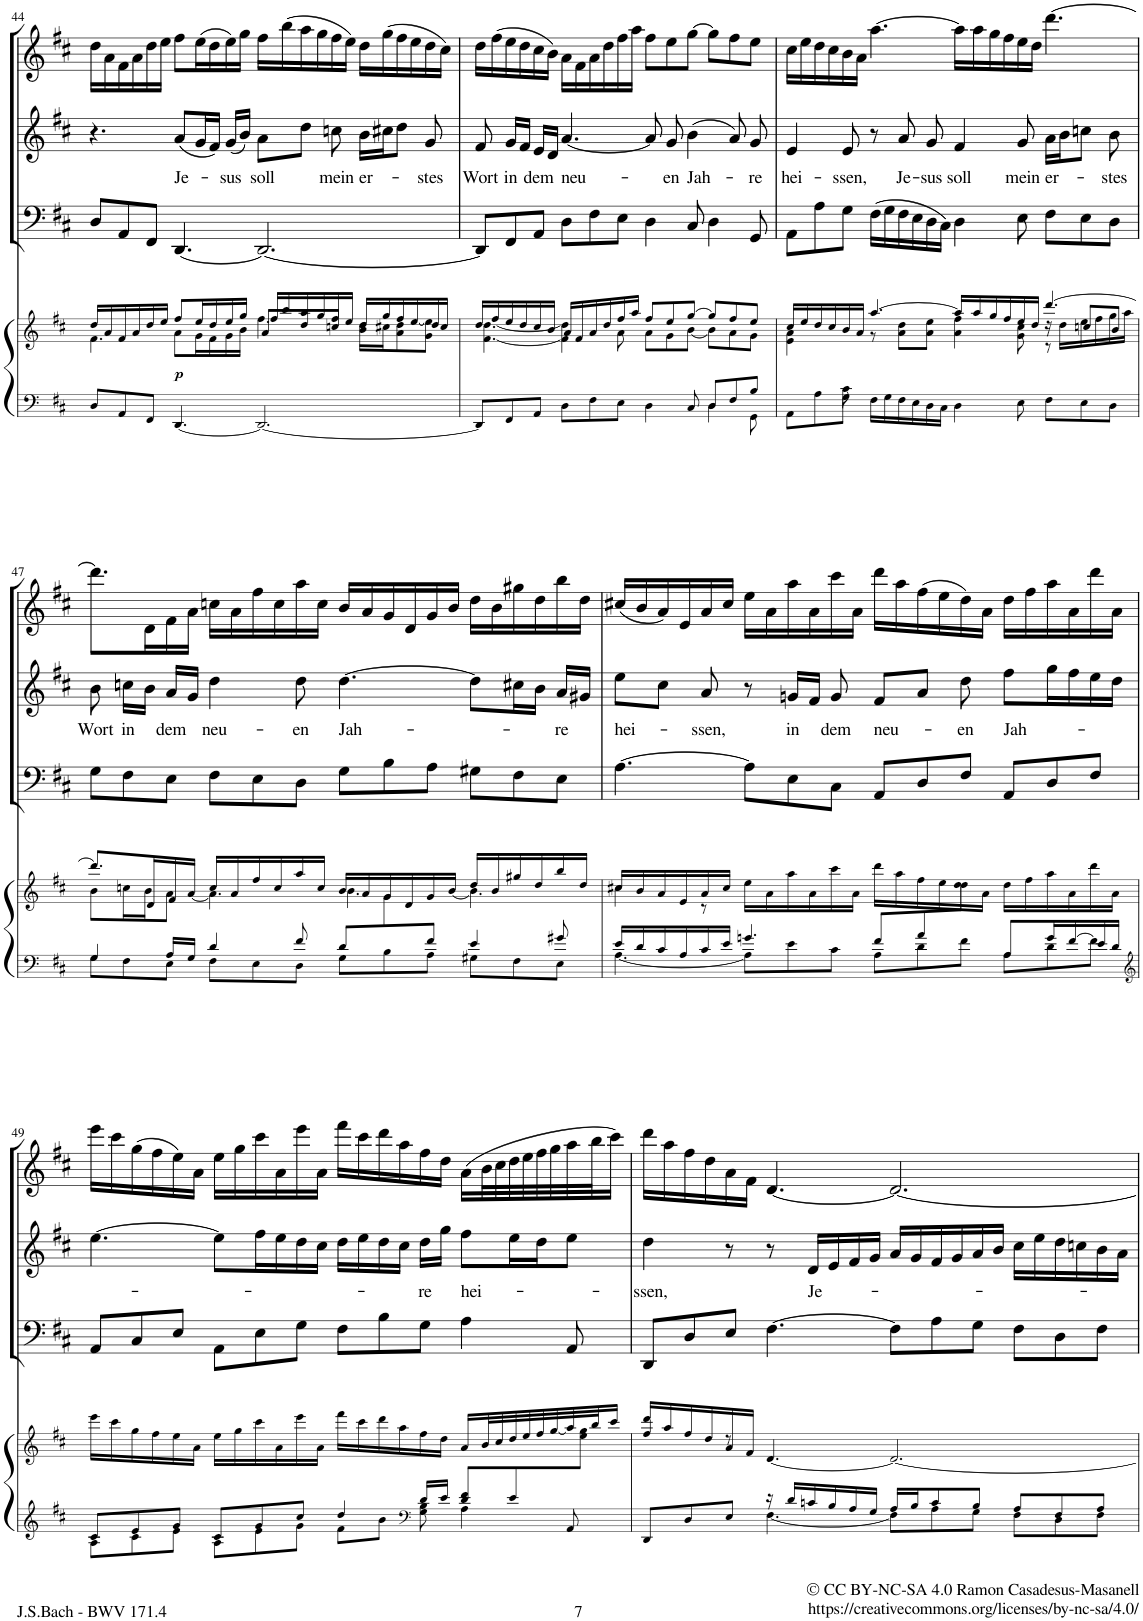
**kern	**kern	**dynam	**kern	**kern	**text	**kern
*part4	*part4	*part4	*part3	*part2	*part2	*part1
*staff5	*staff4	*staff4/5	*staff3	*staff2	*staff2	*staff1
*I"Piano reduction	*	*	*I"Continuo	*I"Soprano	*	*I"Violino solo
*I'Pno	*	*	*	*	*	*I'Vln
!!LO:PB:g=z
*clefF4	*clefG2	*	*clefF4	*clefG2	*	*clefG2
*k[f#c#]	*k[f#c#]	*	*k[f#c#]	*k[f#c#]	*	*k[f#c#]
*M12/8	*M12/8	*	*M12/8	*M12/8	*	*M12/8
=44	=44	=44	=44	=44	=44	=44
*	*^	*	*	*	*	*
*	*	*^	*	*	*	*	*
8D/L	16dd/LL	4.f#\	2.ryy	.	8D/L	4.r	.	16dd\LL
.	16a/	.	.	.	.	.	.	16a\
8AA/	16f#/	.	.	.	8AA/	.	.	16f#\
.	16a/	.	.	.	.	.	.	16a\
8FF#/J	16dd/	.	.	.	8FF#/J	.	.	16dd\
.	16ee/JJ	.	.	.	.	.	.	16ee\JJ
!	!	!	!	!LO:DY:b	!	!	!LO:LY:b	!
[4.DD/	8ff#/L	8a\L	.	p	[4.DD/	(8a/L	Je-	8ff#\L
.	16ee/L	16g\L	.	.	.	16g/L	.	(16ee\L
.	16dd/	16f#\	.	.	.	16f#/JJ)	.	16dd\
!	!	!	!	!	!	!	!LO:LY:b	!
.	16ee/	16g\	.	.	.	(16g/LL	-sus	16ee\)
.	16gg/JJ	16b\JJ	.	.	.	16b/JJ)	.	16gg\JJ
!	!	!	!	!	!	!	!LO:LY:b	!
2.DD/_	16ff#/LL	4.ff#\	8a/L	.	2.DD/_	8a\L	soll	16ff#\LL
.	16bb/	.	.	.	.	.	.	(16bb\
.	16aa/	.	8dd/	.	.	8dd\J	.	16aa\
.	16gg/	.	.	.	.	.	.	16gg\
!	!	!	!	!	!	!	!LO:LY:b	!
.	16ff#/	.	8ccn/J	.	.	8ccn\	mein	16ff#\
.	16ee/JJ	.	.	.	.	.	.	16ee\JJ)
!	!	!	!	!	!	!	!LO:LY:b	!
.	16dd/LL	16b\ 16dd\LL	4.ryy	.	.	16b\LL	er-	16dd\LL
.	16gg/	16cc#X\J	.	.	.	16cc#X\J	.	(16gg\
.	16ff#/	8a\ 8dd\	.	.	.	8dd\J	.	16ff#\
.	[<16ee/	.	.	.	.	.	.	16ee\
!	!	!	!	!	!	!	!LO:LY:b	!
.	16dd/	8g\ 8ee\]J	.	.	.	8g/	-stes	16dd\
.	16cc#/JJ	.	.	.	.	.	.	16cc#\JJ)
*	*	*v	*v	*	*	*	*	*
=45	=45	=45	=45	=45	=45	=45	=45
*^	*	*	*	*	*	*	*
!	!	!	!	!	!	!	!LO:LY:b	!
8DD/L]	2.ryy	16dd/LL	[4.f#\ [4.dd\	.	8DD/L]	8f#/	Wort	16dd\LL
.	.	16ff#/	.	.	.	.	.	(16ff#\
!	!	!	!	!	!	!	!LO:LY:b	!
8FF#/	.	16ee/	.	.	8FF#/	16g/LL	in	16ee\
.	.	16dd/	.	.	.	16f#/JJ	.	16dd\
!	!	!	!	!	!	!	!LO:LY:b	!
8AA/J	.	16cc#/	.	.	8AA/J	16e/LL	dem	16cc#\
.	.	16b/JJ	.	.	.	16d/JJ	.	16b\JJ)
!	!	!	!	!	!	!	!LO:LY:b	!
8D\L	.	16a/LL	4f#\] 4dd\]	.	8D\L	[4.a/	neu-	16a\LL
.	.	16f#/	.	.	.	.	.	16f#\
8F#\	.	16a/	.	.	8F#\	.	.	16a\
.	.	16dd/	.	.	.	.	.	16dd\
8E\J	.	16ff#/	8a\	.	8E\J	.	.	16ff#\
.	.	16aa/JJ	.	.	.	.	.	16aa\JJ
4D\	4.ryy	8ff#/L	8a\L	.	4D\	8a/]	.	8ff#\L
!	!	!	!	!	!	!	!LO:LY:b	!
.	.	8ee/	8g\	.	.	8g/	-en	8ee\
!	!	!	!	!	!	!	!LO:LY:b	!
8C#/	.	[8gg/J	[8b\J	.	8C#/	(4b\	Jah-	[8gg\J
8D/L	4D\	8gg/L]	8b\L]	.	4D\	.	.	8gg\L]
8F#/	.	8ff#/	8a\	.	.	8a/)	.	8ff#\
!	!	!	!	!	!	!	!LO:LY:b	!
8B/J	8GG\	8ee/J	8g\J	.	8GG/	8g/	-re	8ee\J
=46	=46	=46	=46	=46	=46	=46	=46	=46
*	*	*	*^	*	*	*	*	*
!	!	!	!	!	!	!	!	!LO:LY:b	!
4ryy	8AA\L	16cc#/LL	4e\ 4a\	2.ryy	.	8AA\L	4e/	hei-	16cc#\LL
.	.	16ee/	.	.	.	.	.	.	16ee\
.	8A\	16dd/	.	.	.	8A\	.	.	16dd\
.	.	16cc#/	.	.	.	.	.	.	16cc#\
!	!	!	!	!	!	!	!	!LO:LY:b	!
8c#\	8G\J	16b/	8ryy	.	.	8G\J	8e/	-ssen,	16b\
.	.	16a/JJ	.	.	.	.	.	.	16a\JJ
1ryy	16F#\LL	[4.aa/	8r	.	.	(16F#\LL	8r	.	[4.aa\
.	16G\	.	.	.	.	16G\	.	.	.
!	!	!	!	!	!	!	!	!LO:LY:b	!
.	16F#\	.	8a\ 8dd\L	.	.	16F#\	8a/	Je-	.
.	16E\	.	.	.	.	16E\	.	.	.
!	!	!	!	!	!	!	!	!LO:LY:b	!
.	16D\	.	8a\ 8ee\J	.	.	16D\	8g/	-sus	.
.	16C#\JJ	.	.	.	.	16C#\JJ)	.	.	.
!	!	!	!	!	!	!	!	!LO:LY:b	!
.	4D\	16aa/LL]	4a\ 4ff#\	4.ryy	.	4D\	4f#/	soll	16aa\LL]
.	.	16aa/	.	.	.	.	.	.	16aa\
.	.	16gg/	.	.	.	.	.	.	16gg\
.	.	16ff#/	.	.	.	.	.	.	16ff#\
!	!	!	!	!	!	!	!	!LO:LY:b	!
.	8E\	16ee/	8g\ 8cc#\	.	.	8E\	8g/	mein	16ee\
.	.	16dd/JJ	.	.	.	.	.	.	16dd\JJ
!	!	!	!	!	!	!	!	!LO:LY:b	!
.	8F#\L	[4.ddd/	16r	8r	.	8F#\L	16a\LL	er-	[4.ddd\
.	.	.	16dd\LL	.	.	.	16b\J	.	.
.	8E\	.	16ee\	8ccn/L	.	8E\	8ccn\J	.	.
.	.	.	16ff#\	.	.	.	.	.	.
!	!	!	!	!	!	!	!	!LO:LY:b	!
8ryy	8D\J	.	16gg\	8b/J	.	8D\J	8b\	-stes	.
.	.	.	16aa\JJ	.	.	.	.	.	.
!!LO:LB:g=z
=47	=47	=47	=47	=47	=47	=47	=47	=47	=47
!	!	!	!	!	!	!	!	!LO:LY:b	!
4G/	8G\L	8.ddd/L]	8b\L	2..ryy	.	8G\L	8b\	Wort	8.ddd\L]
!	!	!	!	!	!	!	!	!LO:LY:b	!
.	8F#\	.	16ccn\L	.	.	8F#\	16ccn\LL	in	.
.	.	16d/L	16b\J	.	.	.	16b\JJ	.	16d\L
!	!	!	!	!	!	!	!	!LO:LY:b	!
16A/LL	8E\J	16f#/	8a\J	.	.	8E\J	16a/LL	dem	16f#\
16G/JJ	.	[<16a/JJ	.	.	.	.	16g/JJ	.	16a\JJ
!	!	!	!	!	!	!	!	!LO:LY:b	!
4d/	8F#\L	16cc/LL	4.a\]	.	.	8F#\L	4dd\	neu-	16ccn\LL
.	.	16a/	.	.	.	.	.	.	16a\
.	8E\	16ff#/	.	.	.	8E\	.	.	16ff#\
.	.	16cc/	.	.	.	.	.	.	16cc\
!	!	!	!	!	!	!	!	!LO:LY:b	!
8f#/	8D\J	16aa/	.	.	.	8D\J	8dd\	-en	16aa\
.	.	16cc/JJ	.	.	.	.	.	.	16cc\JJ
!	!	!	!	!	!	!	!	!LO:LY:b	!
8d/L	8G\L	16b/LL	4.b\	.	.	8G\L	[4.dd\	Jah-	16b/LL
.	.	16a/	.	.	.	.	.	.	16a/
8ryy	8B\	16g/	.	8g\	.	8B\	.	.	16g/
.	.	16d/	.	.	.	.	.	.	16d/
8f#/J	8A\J	16g/	.	2ryy	.	8A\J	.	.	16g/
.	.	[<16b/JJ	.	.	.	.	.	.	16b/JJ
4e/	8G#X\L	16dd/LL	4.b\]	.	.	8G#X\L	8dd\L]	.	16dd\LL
.	.	16b/	.	.	.	.	.	.	16b\
.	8F#\	16gg#X/	.	.	.	8F#\	16cc#X\L	.	16gg#X\
.	.	16dd/	.	.	.	.	16b\JJ	.	16dd\
!	!	!	!	!	!	!	!	!LO:LY:b	!
8g#X/	8E\J	16bb/	.	.	.	8E\J	16a/LL	-re	16bb\
.	.	16dd/JJ	.	.	.	.	16g#X/JJ	.	16dd\JJ
=48	=48	=48	=48	=48	=48	=48	=48	=48	=48
!	!	!	!	!	!	!	!	!LO:LY:b	!
16e/LL	[4.A\	16cc#X/LL	4cc#\	1ryy	.	[4.A\	8ee\L	hei-	(16cc#X/LL
16d/	.	16b/	.	.	.	.	.	.	16b/
16c#/	.	16a/	.	.	.	.	8cc#\J	.	16a/)
16A/	.	16e/	.	.	.	.	.	.	16e/
!	!	!	!	!	!	!	!	!LO:LY:b	!
16c#/	.	16a/	8r	.	.	.	8a/	-ssen,	16a/
16e/JJ	.	16cc#/JJ	.	.	.	.	.	.	16cc#/JJ
4.gn/	8A\L]	16ee\LL	4.ryy	.	.	8A\L]	8r	.	16ee\LL
.	.	16a\	.	.	.	.	.	.	16a\
!	!	!	!	!	!	!	!	!LO:LY:b	!
.	8e\	16aa\	.	.	.	8E\	16gn/LL	in	16aa\
.	.	16a\	.	.	.	.	16f#/JJ	.	16a\
!	!	!	!	!	!	!	!	!LO:LY:b	!
.	8c#\J	16ccc#\	.	.	.	8C#\J	8g/	dem	16ccc#\
.	.	16a\JJ	.	.	.	.	.	.	16a\JJ
!	!	!	!	!	!	!	!	!LO:LY:b	!
8f#/L	8A\L	16ddd\LL	4.ryy	.	.	8AA/L	8f#/L	neu-	16ddd\LL
.	.	16aa\	.	.	.	.	.	.	16aa\
8a/	8d\	16ff#\	.	.	.	8D/	8a/J	.	(16ff#\
.	.	16ee\	.	.	.	.	.	.	16ee\
!	!	!	!	!	!	!	!	!LO:LY:b	!
8ryy	8f#\J	16dd\	.	8dd\J	.	8F#/J	8dd\	-en	16dd\)
.	.	16a\JJ	.	.	.	.	.	.	16a\JJ
!	!	!	!	!	!	!	!	!LO:LY:b	!
8A/L	8A\L	16dd\LL	4.ryy	4.ryy	.	8AA/L	8ff#\L	Jah-	16dd\LL
.	.	16ff#\	.	.	.	.	.	.	16ff#\
16g/L	8d\	16aa\	.	.	.	8D/	16gg\L	.	16aa\
[16f#/	.	16a\	.	.	.	.	16ff#\	.	16a\
16e/	8f#\J]	16ddd\	.	.	.	8F#/J	16ee\	.	16ddd\
16d/JJ	.	16a\JJ	.	.	.	.	16dd\JJ	.	16a\JJ
*	*	*v	*v	*v	*	*	*	*	*
!!LO:LB:g=z
=49	=49	=49	=49	=49	=49	=49	=49
*clefG2	*	*	*	*	*	*	*
*	*	*^	*	*	*	*	*
8c#/L	8A\L	16eee\LL	4.ryy	.	8AA/L	[4.ee\	.	16eee\LL
.	.	16ccc#\	.	.	.	.	.	16ccc#\
8e/	8c#\	16gg\	.	.	8C#/	.	.	(16gg\
.	.	16ff#\	.	.	.	.	.	16ff#\
8g/J	8e\J	16ee\	.	.	8E/J	.	.	16ee\)
.	.	16a\JJ	.	.	.	.	.	16a\JJ
*	*	*v	*v	*	*	*	*	*
8c#/L	8A\L	16ee\LL	.	8AA\L	8ee\L]	.	16ee\LL
.	.	16gg\	.	.	.	.	16gg\
8g/	8e\	16ccc#\	.	8E\	16ff#\L	.	16ccc#\
.	.	16a\	.	.	16ee\	.	16a\
8cc#/J	8g\J	16eee\	.	8G\J	16dd\	.	16eee\
.	.	16a\JJ	.	.	16cc#\JJ	.	16a\JJ
4dd/	8f#\L	16fff#\LL	.	8F#\L	16dd\LL	.	16fff#\LL
.	.	16ccc#\	.	.	16ee\	.	16ccc#\
.	8b\J	16ddd\	.	8B\	16dd\	.	16ddd\
.	.	16aa\	.	.	16cc#\JJ	.	16aa\
*clefF4	*	*	*	*	*	*	*
!	!	!	!	!	!	!LO:LY:b	!
16d/LL	8G\ 8B\	16ff#\	.	8G\J	16dd\LL	-re	16ff#\
16e/JJ	.	16dd\JJ	.	.	16gg\JJ	.	16dd\JJ
!	!	!	!	!	!	!LO:LY:b	!
8d/ 8f#/L	4A\	16a/LL	.	4A\	8ff#\L	hei-	(16a\LL
.	.	32b/L	.	.	.	.	32b\L
.	.	32cc#/	.	.	.	.	32cc#\
8e/	.	32dd/	.	.	16ee\L	.	32dd\
.	.	32ee/	.	.	.	.	32ee\
.	.	32ff#/	.	.	16dd\J	.	32ff#\
.	.	[<32gg/	.	.	.	.	32gg\
*	*	*^	*	*	*	*	*
8ryy	8AA/	32aa/	8ee\ 8gg\]J	.	8AA/	8ee\J	.	32aa\
.	.	32bb/J	.	.	.	.	.	32bb\J
.	.	16ccc#/JJ	.	.	.	.	.	16ccc#\JJ)
=50	=50	=50	=50	=50	=50	=50	=50	=50
!	!	!	!	!	!	!	!LO:LY:b	!
4ryy	8DD/L	16ddd/LL	4ff#/	.	8DD/L	4dd\	-ssen,	16ddd\LL
.	.	16aa/	.	.	.	.	.	16aa\
.	8D/	16ff#/	.	.	8D/	.	.	16ff#\
.	.	16dd/	.	.	.	.	.	16dd\
8r	8E/J	16a/	1ryy	.	8E/J	8r	.	16a\
.	.	16f#/JJ	.	.	.	.	.	16f#\JJ
16r	[4.F#\	[4.d/	.	.	[4.F#\	8r	.	[4.d/
16d/LL	.	.	.	.	.	.	.	.
!	!	!	!	!	!	!	!LO:LY:b	!
16cn/	.	.	.	.	.	16d/LL	Je-	.
16B/	.	.	.	.	.	16e/	.	.
16A/	.	.	.	.	.	16f#/	.	.
16G/JJ	.	.	.	.	.	16g/JJ	.	.
16A/LL	8F#\L]	2.d/_	.	.	8F#\L]	16a/LL	.	2.d/_
16B/J	.	.	.	.	.	16g/	.	.
8c/	8A\	.	.	.	8A\	16f#/	.	.
.	.	.	.	.	.	16g/	.	.
8B/J	8G\J	.	.	.	8G\J	16a/	.	.
.	.	.	.	.	.	16b/JJ	.	.
8A/L	8F#\L	.	.	.	8F#\L	16cc#\LL	.	.
.	.	.	.	.	.	16ee\	.	.
8F#/	8D\	.	4ryy	.	8D\	16dd\	.	.
.	.	.	.	.	.	16ccn\	.	.
8A/J	8F#\J	.	.	.	8F#\J	16b\	.	.
.	.	.	.	.	.	16a\JJ	.	.
*v	*v	*	*	*	*	*	*	*
*	*v	*v	*	*	*	*	*
=	=	=	=	=	=	=
*-	*-	*-	*-	*-	*-	*-
